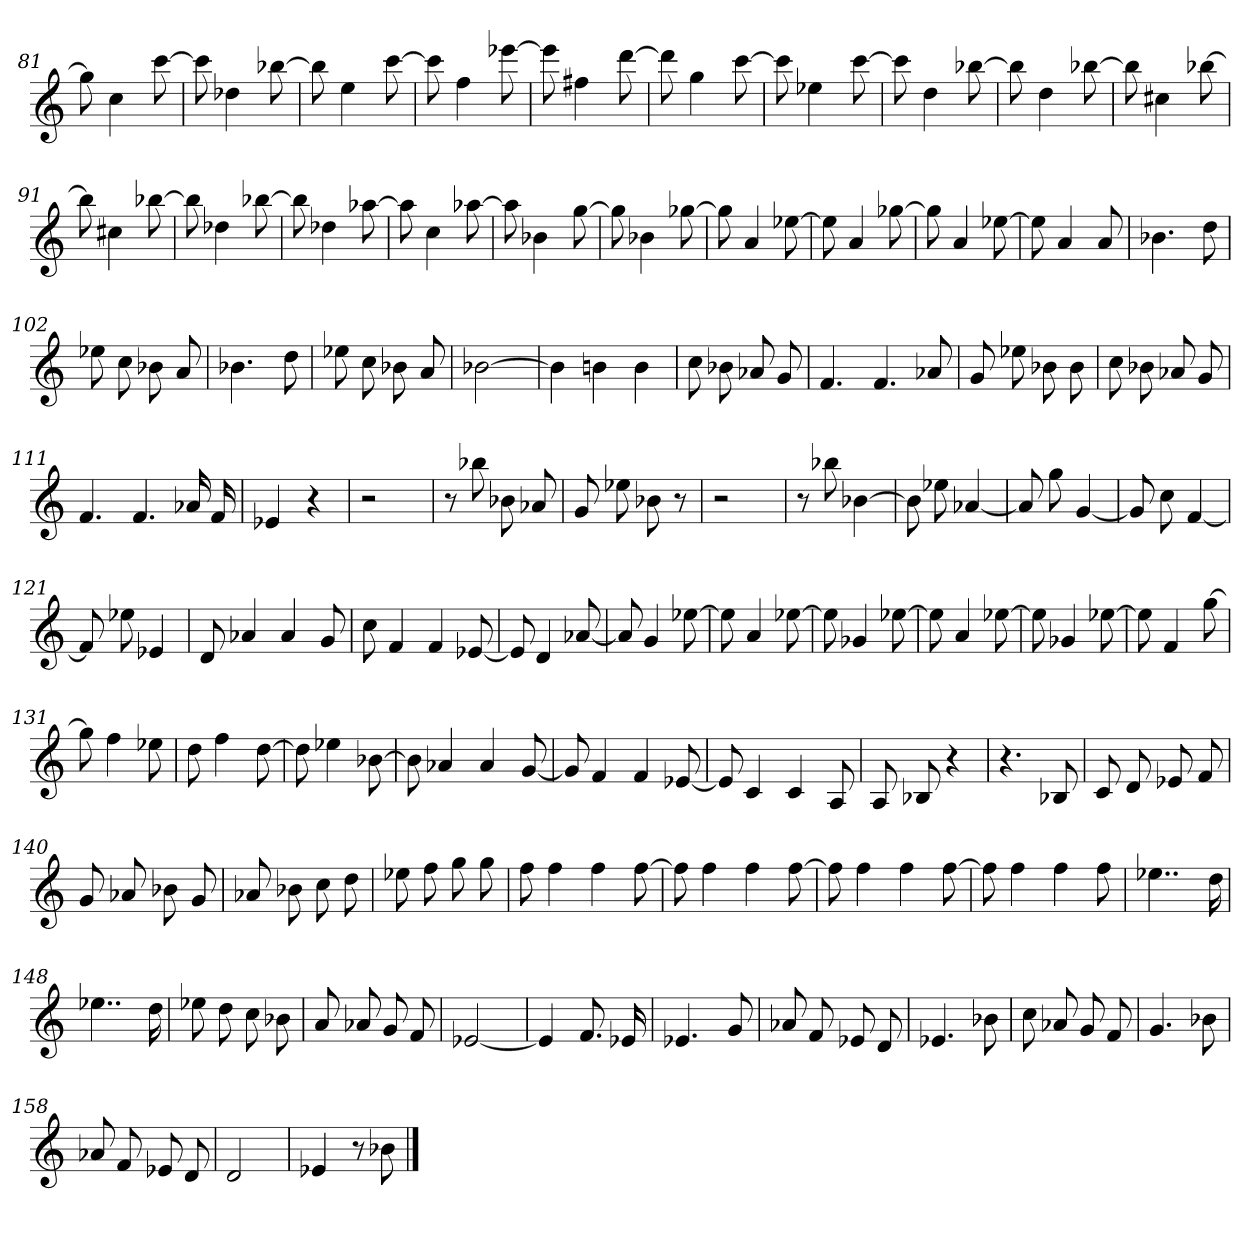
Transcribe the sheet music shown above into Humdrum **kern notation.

**kern
*part1
*staff1
=81
8gg]
4cc
[8ccc
=82
8ccc]
4dd-X
[8bb-X
=83
8bb-]
4ee
[8ccc
=84
8ccc]
4ff
[8eee-X
=85
8eee-]
4ff#X
[8ddd
=86
8ddd]
4gg
[8ccc
=87
8ccc]
4ee-X
[8ccc
=88
8ccc]
4dd
[8bb-X
=89
8bb-]
4dd
[8bb-X
=90
8bb-]
4cc#X
[8bb-X
=91
8bb-]
4cc#X
[8bb-X
=92
8bb-]
4dd-X
[8bb-X
=93
8bb-]
4dd-X
[8aa-X
=94
8aa-]
4cc
[8aa-X
=95
8aa-]
4b-X
[8gg
=96
8gg]
4b-X
[8gg-X
=97
8gg-]
4a
[8ee-X
=98
8ee-]
4a
[8gg-X
=99
8gg-]
4a
[8ee-X
=100
8ee-]
4a
8a
=101
4.b-X
8dd
=102
8ee-X
8cc
8b-X
8a
=103
4.b-X
8dd
=104
8ee-X
8cc
8b-X
8a
=105
[2b-X
=106
4b-]
4bn
4b
=107
8cc
8b-X
8a-X
8g
=108
4.f
4.f
8a-X
=109
8g
8ee-X
8b-X
8b-
=110
8cc
8b-X
8a-X
8g
=111
4.f
4.f
16a-X
16f
=112
4e-X
4r
=113
2r
=114
8r
8bb-X
8b-X
8a-X
=115
8g
8ee-X
8b-X
8r
=116
2r
=117
8r
8bb-X
[4b-X
=118
8b-]
8ee-X
[4a-X
=119
8a-]
8gg
[4g
=120
8g]
8cc
[4f
=121
8f]
8ee-X
4e-X
=122
8d
4a-X
4a-
8g
=123
8cc
4f
4f
[8e-X
=124
8e-]
4d
[8a-X
=125
8a-]
4g
[8ee-X
=126
8ee-]
4a
[8ee-X
=127
8ee-]
4g-X
[8ee-X
=128
8ee-]
4a
[8ee-X
=129
8ee-]
4g-X
[8ee-X
=130
8ee-]
4f
[8gg
=131
8gg]
4ff
8ee-X
=132
8dd
4ff
[8dd
=133
8dd]
4ee-X
[8b-X
=134
8b-]
4a-X
4a-
[8g
=135
8g]
4f
4f
[8e-X
=136
8e-]
4c
4c
8A
=137
8A
8B-X
4r
=138
4.r
8B-X
=139
8c
8d
8e-X
8f
=140
8g
8a-X
8b-X
8g
=141
8a-X
8b-X
8cc
8dd
=142
8ee-X
8ff
8gg
8gg
=143
8ff
4ff
4ff
[8ff
=144
8ff]
4ff
4ff
[8ff
=145
8ff]
4ff
4ff
[8ff
=146
8ff]
4ff
4ff
8ff
=147
4..ee-X
16dd
=148
4..ee-X
16dd
=149
8ee-X
8dd
8cc
8b-X
=150
8a
8a-X
8g
8f
=151
[2e-X
=152
4e-]
8.f
16e-X
=153
4.e-X
8g
=154
8a-X
8f
8e-X
8d
=155
4.e-X
8b-X
=156
8cc
8a-X
8g
8f
=157
4.g
8b-X
=158
8a-X
8f
8e-X
8d
=159
2d
=160
4e-X
8r
8b-X
==
*-
